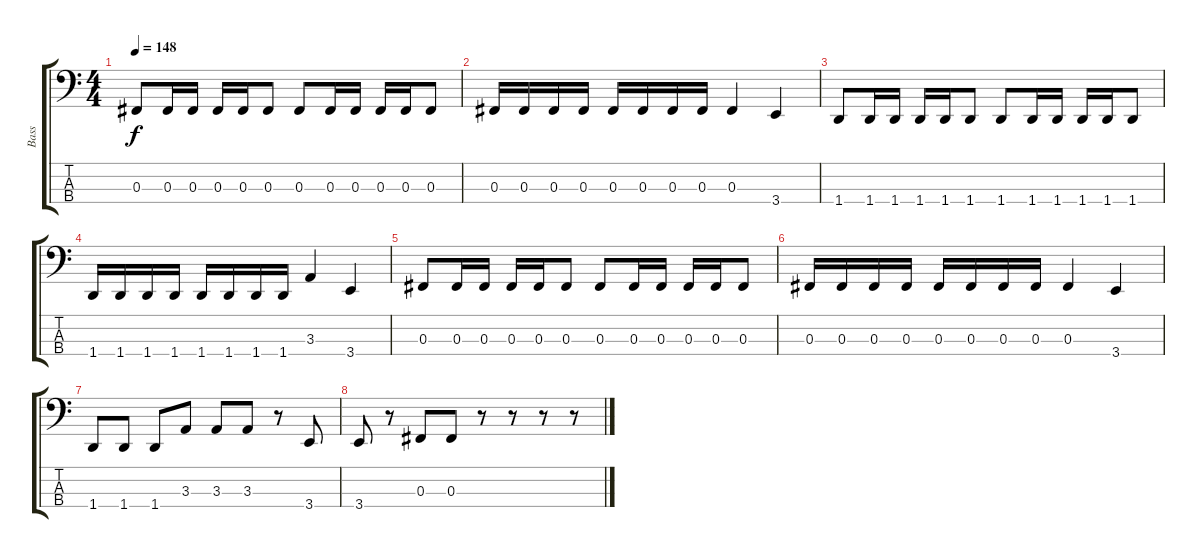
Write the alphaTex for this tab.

\track ("Bass" "Bass") {instrument electricbassfinger}
\staff {score tabs}
\tuning (E2 B1 Gb1 Db1) {hide}
\ts (4 4)
\tempo 148
\clef f4
\ks c
0.3.8{dy f} 0.3.16 0.3.16 0.3.16 0.3.16 0.3.8 0.3.8 0.3.16 0.3.16 0.3.16 0.3.16 0.3.8 |
0.3.16 0.3.16 0.3.16 0.3.16 0.3.16 0.3.16 0.3.16 0.3.16 0.3.4 3.4.4 |
1.4.8 1.4.16 1.4.16 1.4.16 1.4.16 1.4.8 1.4.8 1.4.16 1.4.16 1.4.16 1.4.16 1.4.8 |
1.4.16 1.4.16 1.4.16 1.4.16 1.4.16 1.4.16 1.4.16 1.4.16 3.3.4 3.4.4 |
0.3.8 0.3.16 0.3.16 0.3.16 0.3.16 0.3.8 0.3.8 0.3.16 0.3.16 0.3.16 0.3.16 0.3.8 |
0.3.16 0.3.16 0.3.16 0.3.16 0.3.16 0.3.16 0.3.16 0.3.16 0.3.4 3.4.4 |
1.4.8 1.4.8 1.4.8 3.3.8 3.3.8 3.3.8 r.8 3.4.8 |
3.4.8 r.8 0.3.8 0.3.8 r.8 r.8 r.8 r.8
